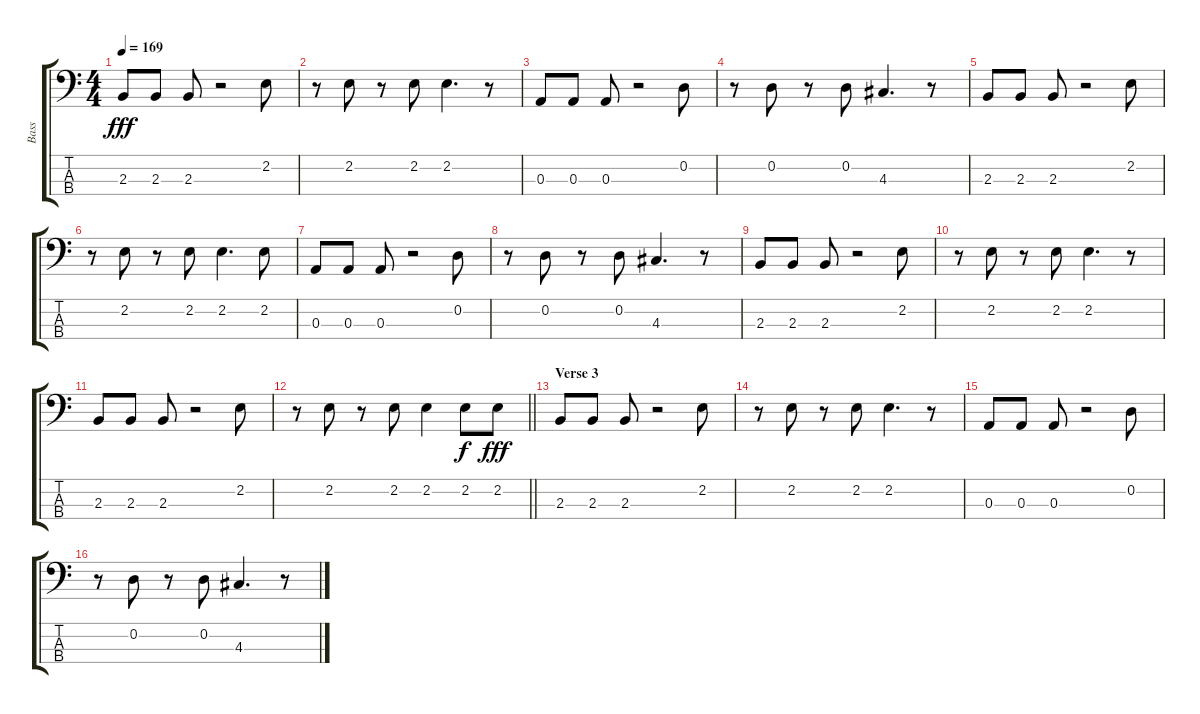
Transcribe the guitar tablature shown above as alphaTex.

\track ("Bass" "Bass") {instrument slapbass1}
\staff {score tabs}
\tuning (G2 D2 A1 E1) {hide}
\ts (4 4)
\tempo 169
\clef f4
\ks c
2.3.8{dy fff} 2.3.8 2.3.8 r.2 2.2.8 |
r.8 2.2.8 r.8 2.2.8 2.2.4{d} r.8 |
0.3.8 0.3.8 0.3.8 r.2 0.2.8 |
r.8 0.2.8 r.8 0.2.8 4.3.4{d} r.8 |
2.3.8 2.3.8 2.3.8 r.2 2.2.8 |
r.8 2.2.8 r.8 2.2.8 2.2.4{d} 2.2.8 |
0.3.8 0.3.8 0.3.8 r.2 0.2.8 |
r.8 0.2.8 r.8 0.2.8 4.3.4{d} r.8 |
2.3.8 2.3.8 2.3.8 r.2 2.2.8 |
r.8 2.2.8 r.8 2.2.8 2.2.4{d} r.8 |
2.3.8 2.3.8 2.3.8 r.2 2.2.8 |
\barLineRight lightlight
r.8 2.2.8 r.8 2.2.8 2.2.4 2.2.8{dy f} 2.2.8{dy fff} |
\section ("" "Verse 3")
2.3.8 2.3.8 2.3.8 r.2 2.2.8 |
r.8 2.2.8 r.8 2.2.8 2.2.4{d} r.8 |
0.3.8 0.3.8 0.3.8 r.2 0.2.8 |
r.8 0.2.8 r.8 0.2.8 4.3.4{d} r.8
